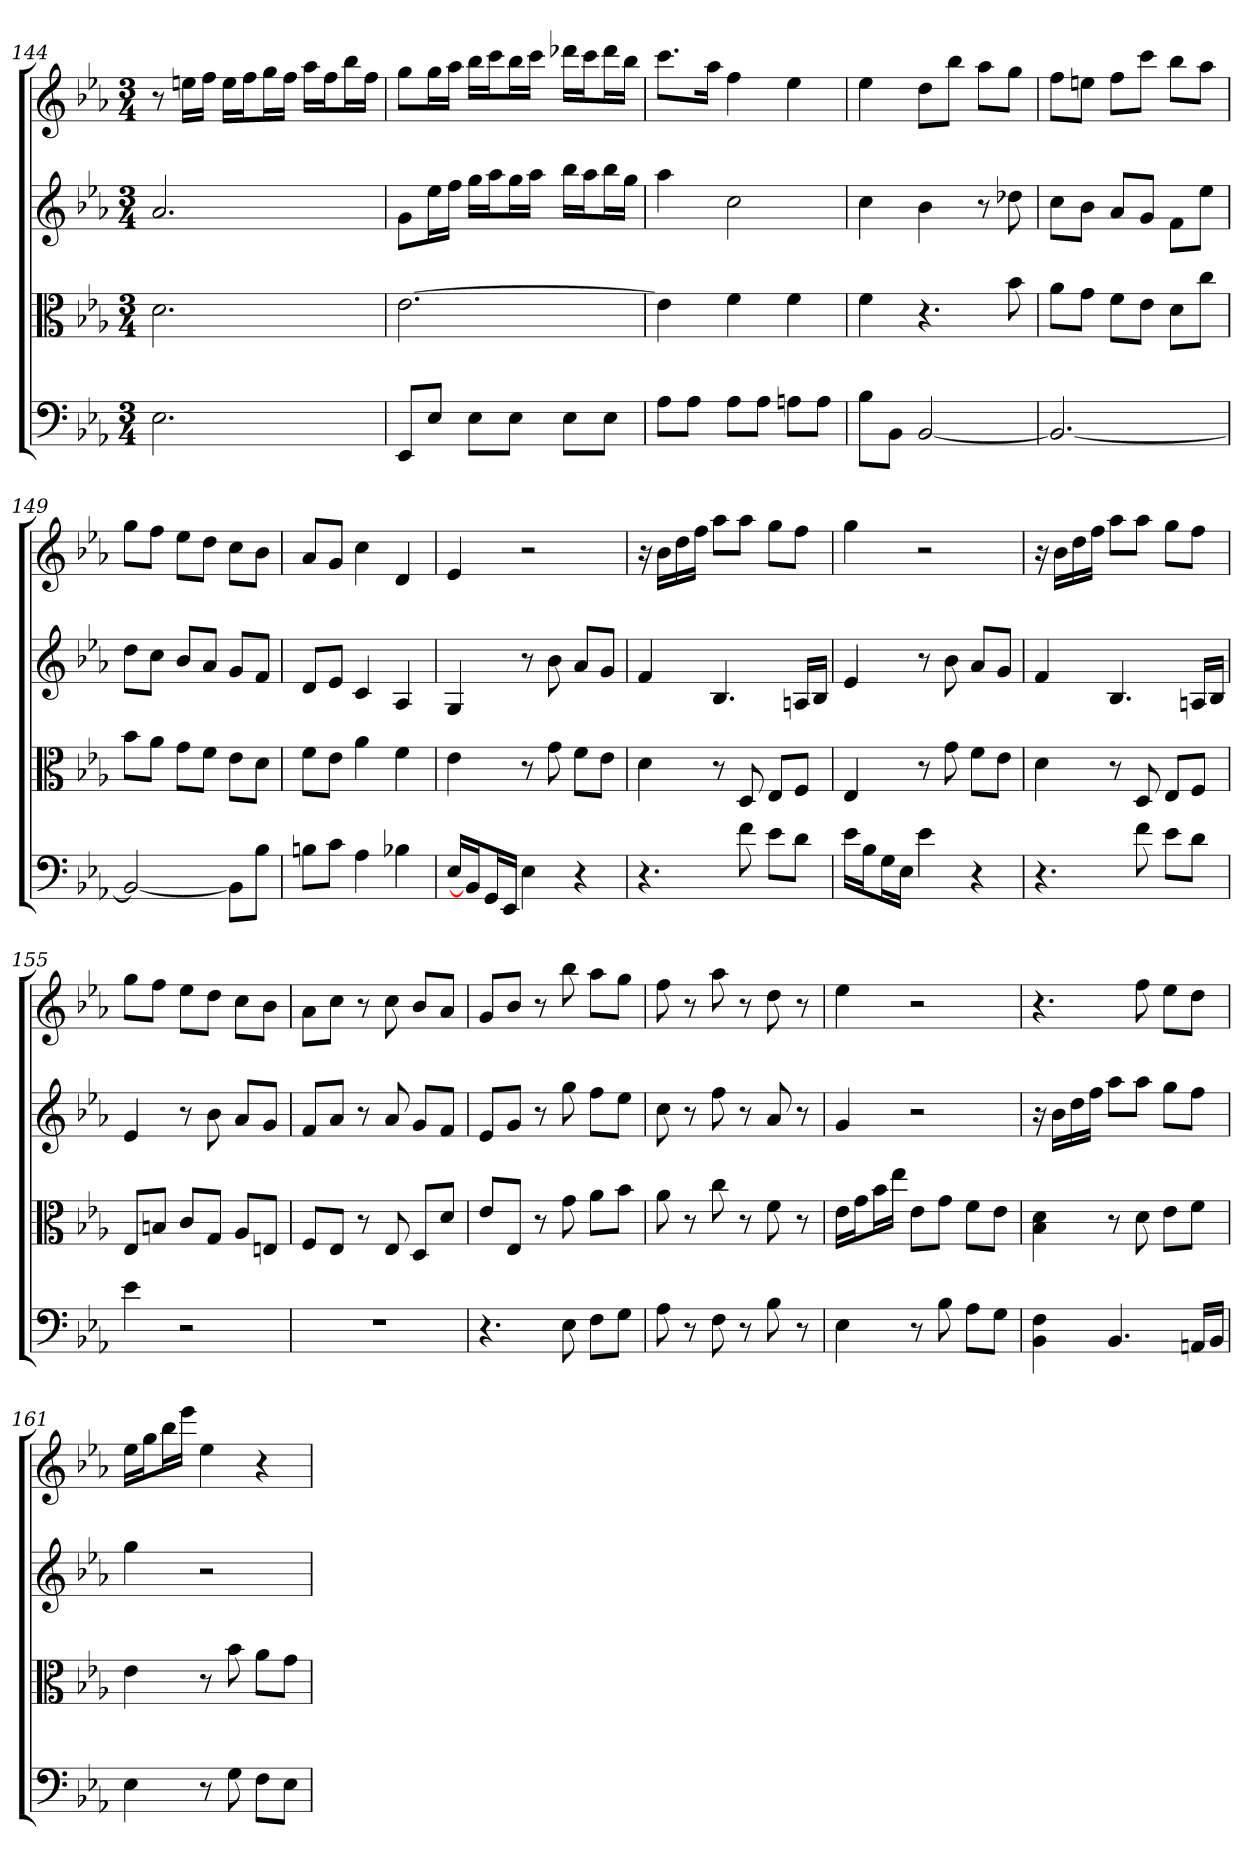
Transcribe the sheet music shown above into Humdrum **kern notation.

**kern	**kern	**kern	**kern
*part4	*part3	*part2	*part1
*staff4	*staff3	*staff2	*staff1
*clefF4	*clefC3	*	*
*k[b-e-a-]	*k[b-e-a-]	*k[b-e-a-]	*k[b-e-a-]
*E-:	*E-:	*E-:	*E-:
*M3/4	*M3/4	*M3/4	*M3/4
=144	=144	=144	=144
2.E-	2.d	2.a-	8r
.	.	.	16eenLL
.	.	.	16ffJJ
.	.	.	16eeLL
.	.	.	16ffJ
.	.	.	16ggL
.	.	.	16ffJJ
.	.	.	16aa-LL
.	.	.	16ffJ
.	.	.	16bb-L
.	.	.	16ffJJ
=145	=145	=145	=145
8EE-/L	[2.e-	8gL	8ggL
8E-/J	.	16ee-L	16ggL
.	.	16ffJJ	16aa-JJ
8E-\L	.	16ggLL	16bb-LL
.	.	16aa-J	16cccJ
8E-\J	.	16ggL	16bb-L
.	.	16aa-JJ	16cccJJ
8E-\L	.	16bb-LL	16ddd-XLL
.	.	16aa-J	16cccJ
8E-\J	.	16bb-L	16ddd-L
.	.	16ggJJ	16bb-JJ
=146	=146	=146	=146
8A-\L	4e-]	4aa-	8.cccL
8A-\J	.	.	.
.	.	.	16aa-Jk
8A-\L	4f	2cc	4ff
8A-\J	.	.	.
8An\L	4f	.	4ee-
8A\J	.	.	.
=147	=147	=147	=147
8B-\L	4f	4cc	4ee-
8BB-\J	.	.	.
[2BB-	4.r	4b-	8ddL
.	.	.	8bb-J
.	.	8r	8aa-L
.	8b-	8dd-X	8ggJ
=148	=148	=148	=148
2.BB-_	8a-\L	8ccL	8ffL
.	8g\J	8b-J	8eenJ
.	8f\L	8a-L	8ffL
.	8e-\J	8gJ	8cccJ
.	8d\L	8fL	8bb-L
.	8cc\J	8ee-J	8aa-J
=149	=149	=149	=149
2BB-_	8b-\L	8ddL	8ggL
.	8a-\J	8ccJ	8ffJ
.	8g\L	8b-L	8ee-L
.	8f\J	8a-J	8ddJ
8BB-\L]	8e-\L	8gL	8ccL
8B-\J	8d\J	8fJ	8b-J
=150	=150	=150	=150
8Bn\L	8f\L	8dL	8a-L
8c\J	8e-\J	8e-J	8gJ
4A-	4a-	4c	4cc
4B-X	4f	4A-	4d
=151	=151	=151	=151
16E-/LL	4e-	4G	4e-
16BB-/J]	.	.	.
16GG/L	.	.	.
16EE-/JJ	.	.	.
4E-	8r	8r	2r
.	8g	8b-	.
4r	8f\L	8a-L	.
.	8e-\J	8gJ	.
=152	=152	=152	=152
4.r	4d	4f	16r
.	.	.	16b-LL
.	.	.	16dd
.	.	.	16ffJJ
.	8r	4.B-	8aa-L
8f	8D	.	8aa-J
8e-\L	8E-/L	.	8ggL
8d\J	8F/J	16AnLL	8ffJ
.	.	16B-JJ	.
=153	=153	=153	=153
16e-\LL	4E-	4e-	4gg
16B-\J	.	.	.
16G\L	.	.	.
16E-\JJ	.	.	.
4e-	8r	8r	2r
.	8g	8b-	.
4r	8f\L	8a-L	.
.	8e-\J	8gJ	.
=154	=154	=154	=154
4.r	4d	4f	16r
.	.	.	16b-LL
.	.	.	16dd
.	.	.	16ffJJ
.	8r	4.B-	8aa-L
8f	8D	.	8aa-J
8e-\L	8E-/L	.	8ggL
8d\J	8F/J	16AnLL	8ffJ
.	.	16B-JJ	.
=155	=155	=155	=155
4e-	8E-/L	4e-	8ggL
.	8Bn/J	.	8ffJ
2r	8c/L	8r	8ee-L
.	8G/J	8b-	8ddJ
.	8A-/L	8a-L	8ccL
.	8En/J	8gJ	8b-J
=156	=156	=156	=156
2.r	8F/L	8fL	8a-L
.	8E-/J	8a-J	8ccJ
.	8r	8r	8r
.	8E-	8a-	8cc
.	8D/L	8gL	8b-L
.	8d/J	8fJ	8a-J
=157	=157	=157	=157
4.r	8e-/L	8e-L	8gL
.	8E-/J	8gJ	8b-J
.	8r	8r	8r
8E-	8g	8gg	8bb-
8F\L	8a-\L	8ffL	8aa-L
8G\J	8b-\J	8ee-J	8ggJ
=158	=158	=158	=158
8A-	8a-	8cc	8ff
8r	8r	8r	8r
8F	8cc	8ff	8aa-
8r	8r	8r	8r
8B-	8f	8a-	8dd
8r	8r	8r	8r
=159	=159	=159	=159
4E-	16e-\LL	4g	4ee-
.	16g\J	.	.
.	16b-\L	.	.
.	16ee-\JJ	.	.
8r	8e-\L	2r	2r
8B-	8g\J	.	.
8A-\L	8f\L	.	.
8G\J	8e-\J	.	.
=160	=160	=160	=160
4BB- 4F	4B- 4d	16r	4.r
.	.	16b-LL	.
.	.	16dd	.
.	.	16ffJJ	.
4.BB-	8r	8aa-L	.
.	8d	8aa-J	8ff
.	8e-\L	8ggL	8ee-L
16AAn/LL	8f\J	8ffJ	8ddJ
16BB-/JJ	.	.	.
=161	=161	=161	=161
4E-	4e-	4gg	16ee-LL
.	.	.	16ggJ
.	.	.	16bb-L
.	.	.	16eee-JJ
8r	8r	2r	4ee-
8G	8b-	.	.
8F\L	8a-\L	.	4r
8E-\J	8g\J	.	.
=	=	=	=
*-	*-	*-	*-
